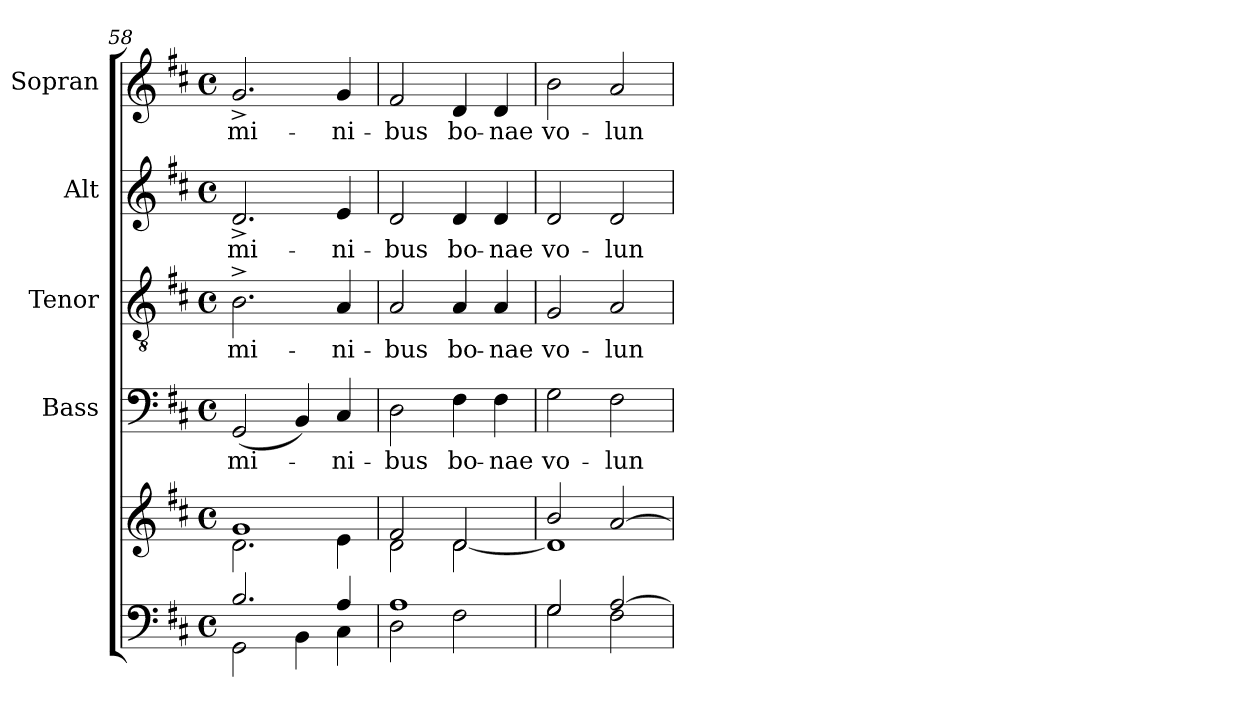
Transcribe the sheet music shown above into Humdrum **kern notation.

**kern	**kern	**kern	**text	**kern	**text	**kern	**text	**kern	**text
*part5	*part5	*part4	*part4	*part3	*part3	*part2	*part2	*part1	*part1
*staff6	*staff5	*staff4	*staff4	*staff3	*staff3	*staff2	*staff2	*staff1	*staff1
*	*	*I"Bass	*	*I"Tenor	*	*I"Alt	*	*I"Sopran	*
*	*	*I'B.	*	*I'T.	*	*I'A.	*	*I'S.	*
*clefF4	*clefG2	*clefF4	*	*clefGv2	*	*clefG2	*	*clefG2	*
*k[f#c#]	*k[f#c#]	*k[f#c#]	*	*k[f#c#]	*	*k[f#c#]	*	*k[f#c#]	*
*D:	*D:	*D:	*	*D:	*	*D:	*	*D:	*
*M4/4	*M4/4	*M4/4	*	*M4/4	*	*M4/4	*	*M4/4	*
*met(c)	*met(c)	*met(c)	*	*met(c)	*	*met(c)	*	*met(c)	*
=58	=58	=58	=58	=58	=58	=58	=58	=58	=58
*^	*^	*	*	*	*	*	*	*	*
!	!	!	!	!	!LO:LY:b	!	!LO:LY:b	!	!LO:LY:b	!	!LO:LY:b
2.B/	2GG\	1g	2.d\	(<2GG/	-mi-	2.B^>\	-mi-	2.d^>/	-mi-	2.g^>/	-mi-
.	4BB\	.	.	4BB/)	.	.	.	.	.	.	.
!	!	!	!	!	!LO:LY:b	!	!LO:LY:b	!	!LO:LY:b	!	!LO:LY:b
4A/	4C#\	.	4e\	4C#/	-ni-	4A/	-ni-	4e/	-ni-	4g/	-ni-
=59	=59	=59	=59	=59	=59	=59	=59	=59	=59	=59	=59
!	!	!	!	!	!LO:LY:b	!	!LO:LY:b	!	!LO:LY:b	!	!LO:LY:b
1A	2D\	2f#/	2d\	2D\	-bus	2A/	-bus	2d/	-bus	2f#/	-bus
!	!	!	!	!	!LO:LY:b	!	!LO:LY:b	!	!LO:LY:b	!	!LO:LY:b
.	2F#\	2d/	[<2d\	4F#\	bo-	4A/	bo-	4d/	bo-	4d/	bo-
!	!	!	!	!	!LO:LY:b	!	!LO:LY:b	!	!LO:LY:b	!	!LO:LY:b
.	.	.	.	4F#\	-nae	4A/	-nae	4d/	-nae	4d/	-nae
=60	=60	=60	=60	=60	=60	=60	=60	=60	=60	=60	=60
!	!	!	!	!	!LO:LY:b	!	!LO:LY:b	!	!LO:LY:b	!	!LO:LY:b
2G/	2G\	2b/	1d]	2G\	vo-	2G/	vo-	2d/	vo-	2b\	vo-
!	!	!	!	!	!LO:LY:b	!	!LO:LY:b	!	!LO:LY:b	!	!LO:LY:b
[>2A/	2F#\	[>2a/	.	2F#\	-lun-	2A/	-lun-	2d/	-lun-	2a/	-lun-
*v	*v	*	*	*	*	*	*	*	*	*	*
*	*v	*v	*	*	*	*	*	*	*	*
=	=	=	=	=	=	=	=	=	=
*-	*-	*-	*-	*-	*-	*-	*-	*-	*-
